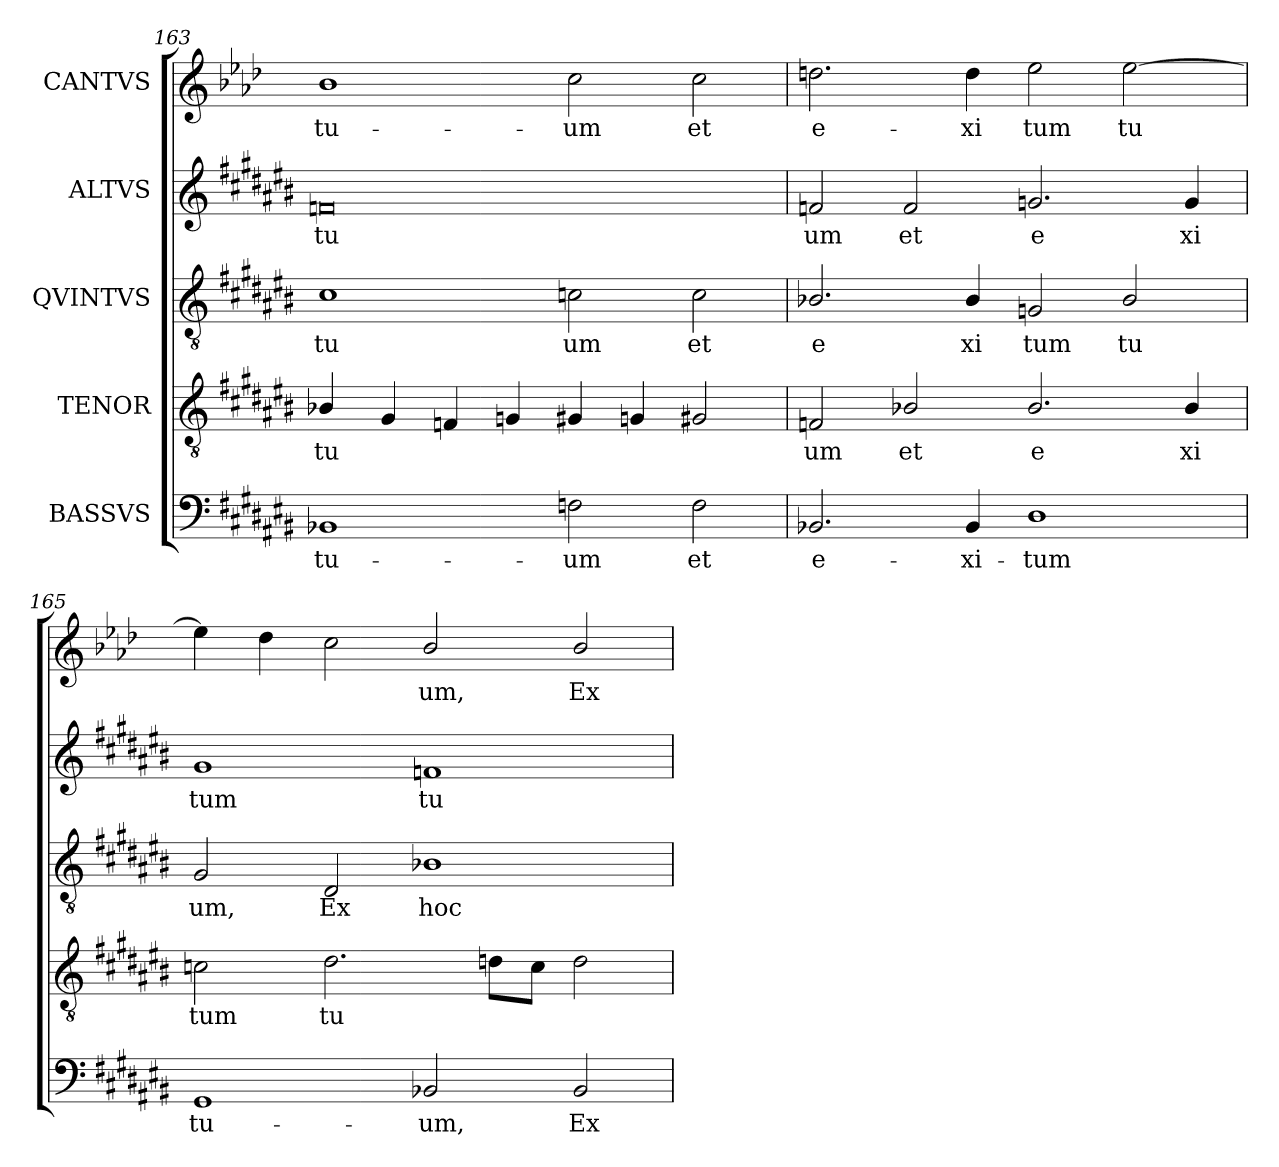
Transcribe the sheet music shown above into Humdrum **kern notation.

**kern	**text	**kern	**text	**kern	**text	**kern	**text	**kern	**text
*part5	*part5	*part4	*part4	*part3	*part3	*part2	*part2	*part1	*part1
*staff5	*staff5	*staff4	*staff4	*staff3	*staff3	*staff2	*staff2	*staff1	*staff1
*I"BASSVS	*	*I"TENOR	*	*I"QVINTVS	*	*I"ALTVS	*	*I"CANTVS	*
!!LO:PB:g=z
*clefF4	*	*clefGv2	*	*clefGv2	*	*clefG2	*	*clefG2	*
*ITrd-3c-5	*	*ITrd-3c-5	*	*ITrd-3c-5	*	*ITrd-3c-5	*	*	*
*k[f#c#g#d#a#e#b#]	*	*k[f#c#g#d#a#e#b#]	*	*k[f#c#g#d#a#e#b#]	*	*k[f#c#g#d#a#e#b#]	*	*k[b-e-a-d-]	*
*C#:	*	*C#:	*	*C#:	*	*C#:	*	*A-:	*
=163	=163	=163	=163	=163	=163	=163	=163	=163	=163
!	!LO:LY:b:cj	!	!LO:LY:b:cj	!	!LO:LY:b:cj	!	!LO:LY:b:cj	!	!LO:LY:b:cj
1E-	tu-	4e-/	tu	1f#	tu	0b-	tu	1b-	tu-
!	!	!	!LO:LY:b:cj	!	!	!	!	!	!
.	.	4c#/	.	.	.	.	.	.	.
!	!	!	!LO:LY:b:cj	!	!	!	!	!	!
.	.	4B-/	.	.	.	.	.	.	.
!	!	!	!LO:LY:b:cj	!	!	!	!	!	!
.	.	4c/	.	.	.	.	.	.	.
!	!LO:LY:b:cj	!	!LO:LY:b:cj	!	!LO:LY:b:cj	!	!	!	!LO:LY:b:cj
2B-\	-um	4c#/	.	2f\	um	.	.	2cc\	-um
!	!	!	!LO:LY:b:cj	!	!	!	!	!	!
.	.	4c/	.	.	.	.	.	.	.
!	!LO:LY:b:cj	!	!LO:LY:b:cj	!	!LO:LY:b:cj	!	!	!	!LO:LY:b:cj
2B-\	et	2c#/	.	2f\	et	.	.	2cc\	et
=164	=164	=164	=164	=164	=164	=164	=164	=164	=164
!	!LO:LY:b:cj	!	!LO:LY:b:cj	!	!LO:LY:b:cj	!	!LO:LY:b:cj	!	!LO:LY:b:cj
2.E-/	e-	2B-/	um	2.e-/	e	2b-/	um	2.ddn\	e-
!	!	!	!LO:LY:b:cj	!	!	!	!LO:LY:b:cj	!	!
.	.	2e-/	et	.	.	2b-/	et	.	.
!	!LO:LY:b:cj	!	!	!	!LO:LY:b:cj	!	!	!	!LO:LY:b:cj
4E-/	-xi-	.	.	4e-/	xi	.	.	4dd\	-xi
!	!LO:LY:b:cj	!	!LO:LY:b:cj	!	!LO:LY:b:cj	!	!LO:LY:b:cj	!	!LO:LY:b:cj
1G#	-tum	2.e-/	e	2c/	tum	2.cc/	e	2ee-\	tum
!	!	!	!	!	!LO:LY:b:cj	!	!	!	!LO:LY:b:cj
.	.	.	.	2e-/	tu	.	.	[>2ee-\	tu-
!	!	!	!LO:LY:b:cj	!	!	!	!LO:LY:b:cj	!	!
.	.	4e-/	xi	.	.	4cc/	xi	.	.
=165	=165	=165	=165	=165	=165	=165	=165	=165	=165
!	!LO:LY:b:cj	!	!LO:LY:b:cj	!	!LO:LY:b:cj	!	!LO:LY:b:cj	!	!LO:LY:b:cj
1C#	tu-	2f\	tum	2c#/	um,	1cc#	tum	4ee-\]	--
!	!	!	!	!	!	!	!	!	!LO:LY:b:cj
.	.	.	.	.	.	.	.	4dd-\	--
!	!	!	!LO:LY:b:cj	!	!LO:LY:b:cj	!	!	!	!LO:LY:b:cj
.	.	2.g#\	tu	2G#/	Ex	.	.	2cc\	--
!	!LO:LY:b:cj	!	!	!	!LO:LY:b:cj	!	!LO:LY:b:cj	!	!LO:LY:b:cj
2E-/	-um,	.	.	1e-	hoc	1b-	tu	2b-/	-um,
!	!	!	!LO:LY:b:cj	!	!	!	!	!	!
.	.	8g\L	.	.	.	.	.	.	.
!	!	!	!LO:LY:b:cj	!	!	!	!	!	!
.	.	8f\J	.	.	.	.	.	.	.
!	!LO:LY:b:cj	!	!LO:LY:b:cj	!	!	!	!	!	!LO:LY:b:cj
2E-/	Ex	2g\	.	.	.	.	.	2b-/	Ex
=	=	=	=	=	=	=	=	=	=
*-	*-	*-	*-	*-	*-	*-	*-	*-	*-
